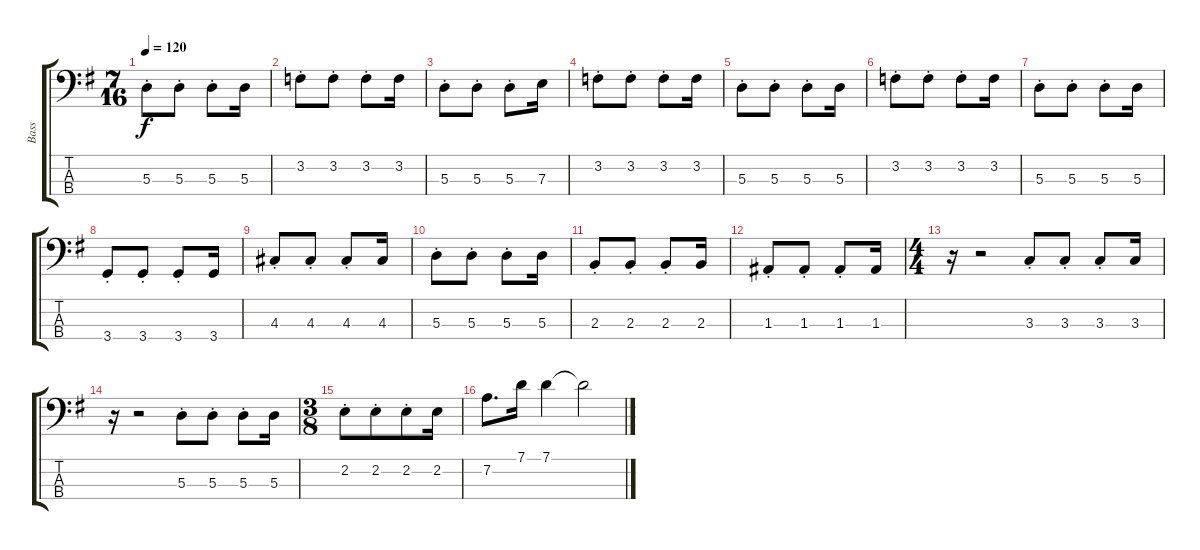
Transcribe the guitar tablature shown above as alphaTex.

\track ("Bass" "Bass") {instrument electricbassfinger}
\staff {score tabs}
\tuning (G2 D2 A1 E1) {hide}
\ts (7 16)
\tempo 120
\clef f4
\ks g
5.3{st}.8{dy f} 5.3{st}.8 5.3{st}.8 5.3.16 |
3.2{st}.8 3.2{st}.8 3.2{st}.8 3.2.16 |
5.3{st}.8 5.3{st}.8 5.3{st}.8 7.3.16 |
3.2{st}.8 3.2{st}.8 3.2{st}.8 3.2.16 |
5.3{st}.8 5.3{st}.8 5.3{st}.8 5.3.16 |
3.2{st}.8 3.2{st}.8 3.2{st}.8 3.2.16 |
5.3{st}.8 5.3{st}.8 5.3{st}.8 5.3.16 |
3.4{st}.8 3.4{st}.8 3.4{st}.8 3.4.16 |
4.3{st}.8 4.3{st}.8 4.3{st}.8 4.3.16 |
5.3{st}.8 5.3{st}.8 5.3{st}.8 5.3.16 |
2.3{st}.8 2.3{st}.8 2.3{st}.8 2.3.16 |
1.3{st}.8 1.3{st}.8 1.3{st}.8 1.3.16 |
\ts (4 4)
r.16 r.2 3.3{st}.8 3.3{st}.8 3.3{st}.8 3.3.16 |
r.16 r.2 5.3{st}.8 5.3{st}.8 5.3{st}.8 5.3.16 |
\ts (3 8)
2.2{st}.8 2.2{st}.8 2.2{st}.8 2.2.16 |
7.2.8{d} 7.1.16 7.1.4 7.1{t}.2
